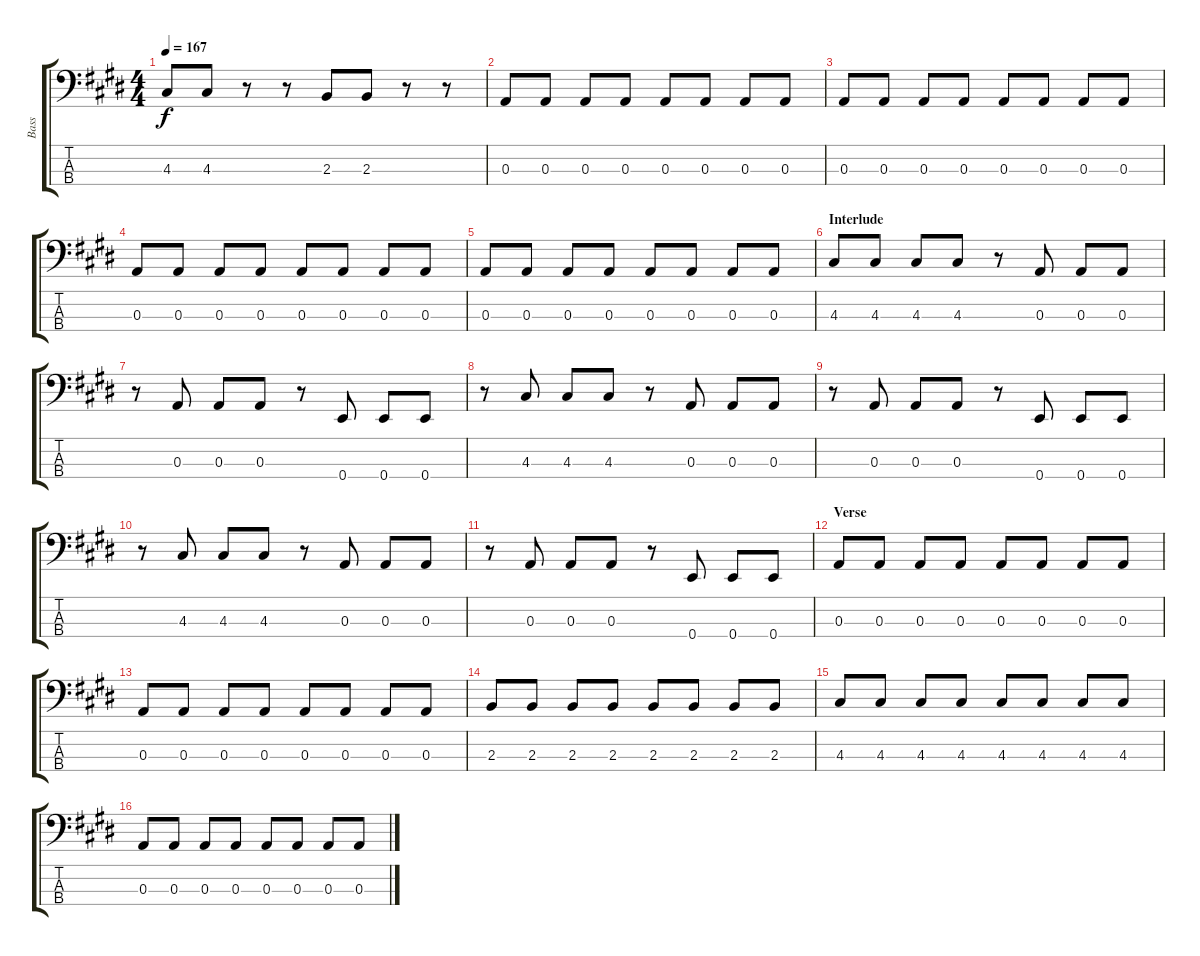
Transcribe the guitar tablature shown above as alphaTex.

\track ("Bass" "Bass") {instrument electricbassfinger}
\staff {score tabs}
\tuning (G2 D2 A1 E1) {hide}
\ts (4 4)
\tempo 167
\clef f4
\ks e
4.3.8{dy f} 4.3.8 r.8 r.8 2.3.8 2.3.8 r.8 r.8 |
0.3.8 0.3.8 0.3.8 0.3.8 0.3.8 0.3.8 0.3.8 0.3.8 |
0.3.8 0.3.8 0.3.8 0.3.8 0.3.8 0.3.8 0.3.8 0.3.8 |
0.3.8 0.3.8 0.3.8 0.3.8 0.3.8 0.3.8 0.3.8 0.3.8 |
0.3.8 0.3.8 0.3.8 0.3.8 0.3.8 0.3.8 0.3.8 0.3.8 |
\section ("" "Interlude")
4.3.8 4.3.8 4.3.8 4.3.8 r.8 0.3.8 0.3.8 0.3.8 |
r.8 0.3.8 0.3.8 0.3.8 r.8 0.4.8 0.4.8 0.4.8 |
r.8 4.3.8 4.3.8 4.3.8 r.8 0.3.8 0.3.8 0.3.8 |
r.8 0.3.8 0.3.8 0.3.8 r.8 0.4.8 0.4.8 0.4.8 |
r.8 4.3.8 4.3.8 4.3.8 r.8 0.3.8 0.3.8 0.3.8 |
r.8 0.3.8 0.3.8 0.3.8 r.8 0.4.8 0.4.8 0.4.8 |
\section ("" "Verse")
0.3.8 0.3.8 0.3.8 0.3.8 0.3.8 0.3.8 0.3.8 0.3.8 |
0.3.8 0.3.8 0.3.8 0.3.8 0.3.8 0.3.8 0.3.8 0.3.8 |
2.3.8 2.3.8 2.3.8 2.3.8 2.3.8 2.3.8 2.3.8 2.3.8 |
4.3.8 4.3.8 4.3.8 4.3.8 4.3.8 4.3.8 4.3.8 4.3.8 |
0.3.8 0.3.8 0.3.8 0.3.8 0.3.8 0.3.8 0.3.8 0.3.8
